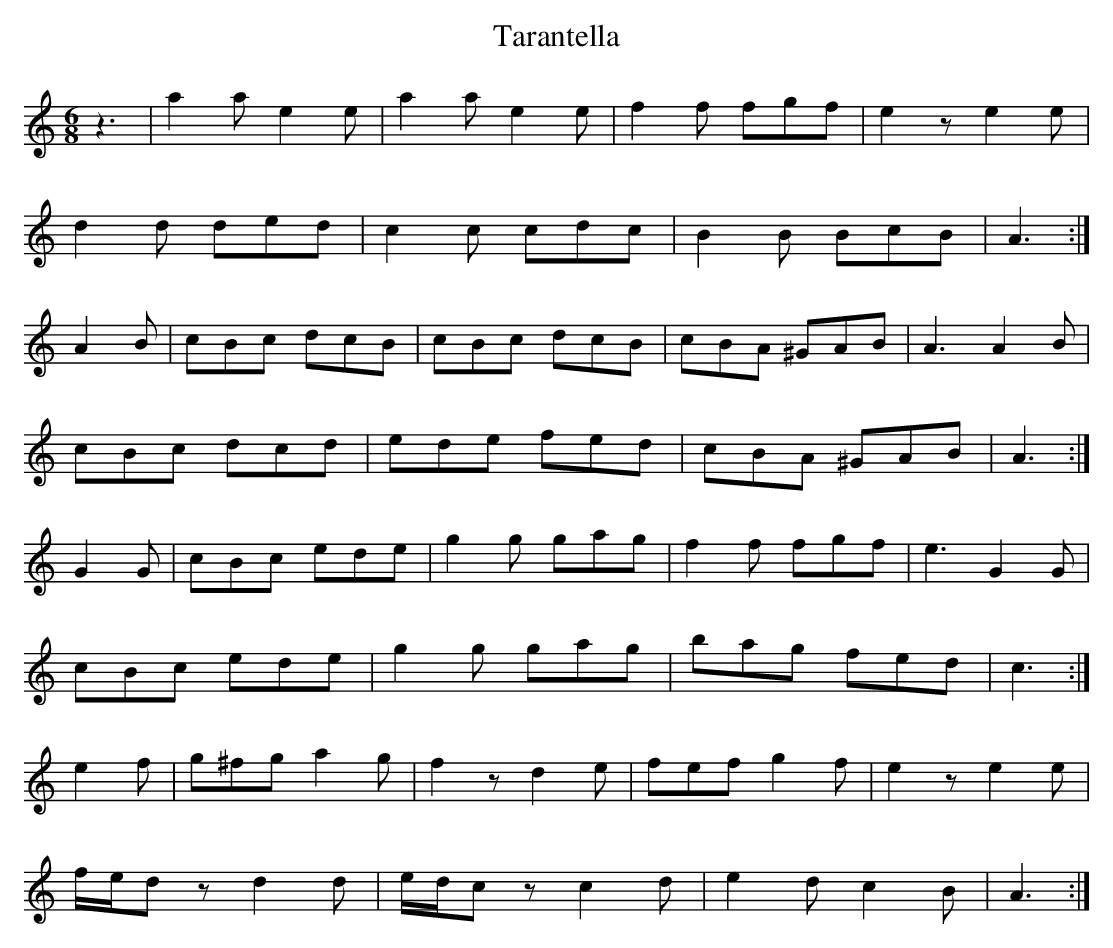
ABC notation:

X:1
T:Tarantella
L:1/8
M:6/8
K:A minor
z3  | a2a    e2e | a2a    e2e | f2f  fgf | e2z e2e |
      d2d    ded | c2c    cdc | B2B  BcB | A3     :|
A2B | cBc    dcB | cBc    dcB | cBA ^GAB | A3  A2B |
      cBc    dcd | ede    fed | cBA ^GAB | A3     :|
G2G | cBc    ede | g2g    gag | f2f  fgf | e3  G2G |
      cBc    ede | g2g    gag | bag  fed | c3     :|
e2f | g^fg   a2g | f2z    d2e | fef  g2f | e2z e2e |
      f/e/dz d2d | e/d/cz c2d | e2d  c2B | A3    :|]
